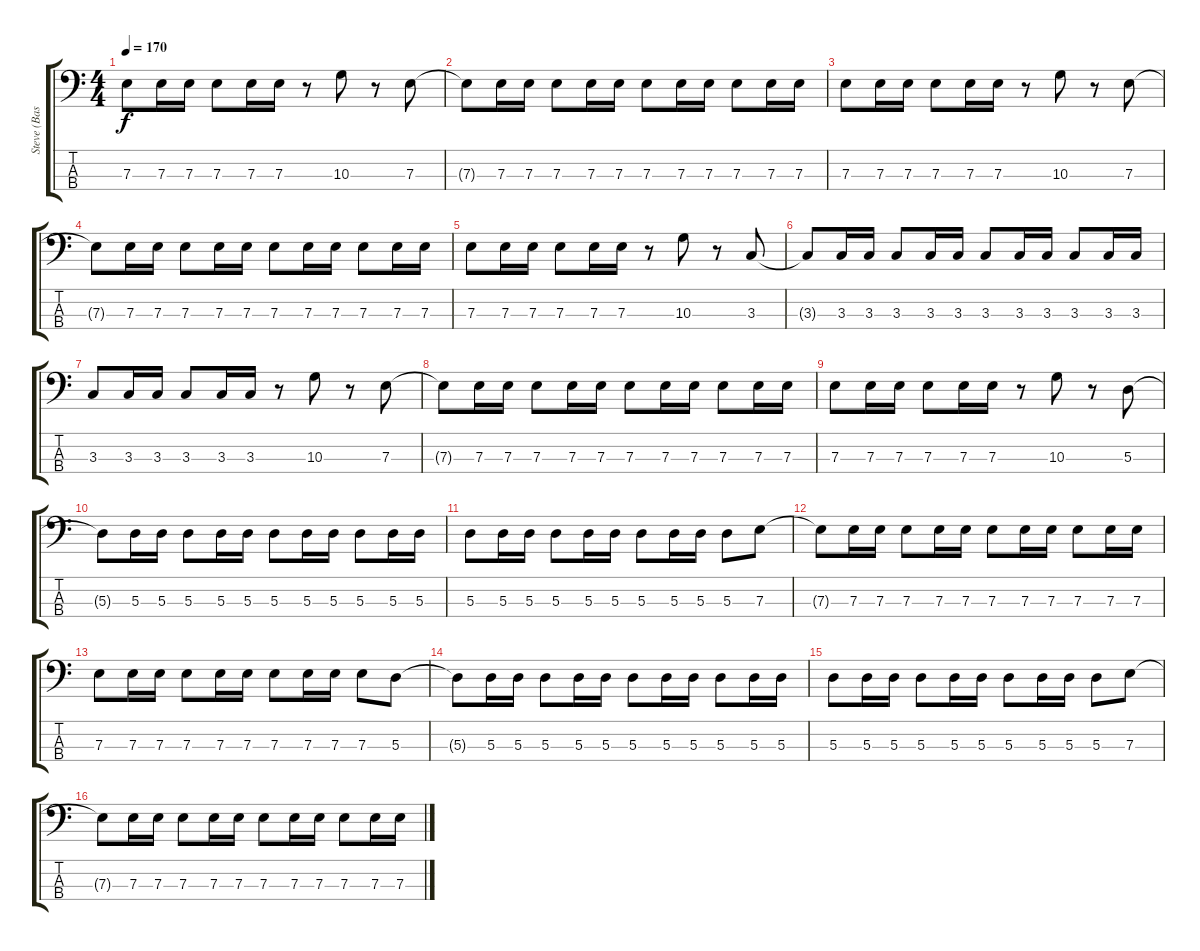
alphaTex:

\track ("Steve (Bass)" "Steve (Bas") {instrument electricbassfinger}
\staff {score tabs}
\tuning (G2 D2 A1 E1) {hide}
\ts (4 4)
\tempo 170
\clef f4
\ks c
7.3.8{dy f} 7.3.16 7.3.16 7.3.8 7.3.16 7.3.16 r.8 10.3.8 r.8 7.3.8 |
7.3{t}.8 7.3.16 7.3.16 7.3.8 7.3.16 7.3.16 7.3.8 7.3.16 7.3.16 7.3.8 7.3.16 7.3.16 |
7.3.8 7.3.16 7.3.16 7.3.8 7.3.16 7.3.16 r.8 10.3.8 r.8 7.3.8 |
7.3{t}.8 7.3.16 7.3.16 7.3.8 7.3.16 7.3.16 7.3.8 7.3.16 7.3.16 7.3.8 7.3.16 7.3.16 |
7.3.8 7.3.16 7.3.16 7.3.8 7.3.16 7.3.16 r.8 10.3.8 r.8 3.3.8 |
3.3{t}.8 3.3.16 3.3.16 3.3.8 3.3.16 3.3.16 3.3.8 3.3.16 3.3.16 3.3.8 3.3.16 3.3.16 |
3.3.8 3.3.16 3.3.16 3.3.8 3.3.16 3.3.16 r.8 10.3.8 r.8 7.3.8 |
7.3{t}.8 7.3.16 7.3.16 7.3.8 7.3.16 7.3.16 7.3.8 7.3.16 7.3.16 7.3.8 7.3.16 7.3.16 |
7.3.8 7.3.16 7.3.16 7.3.8 7.3.16 7.3.16 r.8 10.3.8 r.8 5.3.8 |
5.3{t}.8 5.3.16 5.3.16 5.3.8 5.3.16 5.3.16 5.3.8 5.3.16 5.3.16 5.3.8 5.3.16 5.3.16 |
5.3.8 5.3.16 5.3.16 5.3.8 5.3.16 5.3.16 5.3.8 5.3.16 5.3.16 5.3.8 7.3.8 |
7.3{t}.8 7.3.16 7.3.16 7.3.8 7.3.16 7.3.16 7.3.8 7.3.16 7.3.16 7.3.8 7.3.16 7.3.16 |
7.3.8 7.3.16 7.3.16 7.3.8 7.3.16 7.3.16 7.3.8 7.3.16 7.3.16 7.3.8 5.3.8 |
5.3{t}.8 5.3.16 5.3.16 5.3.8 5.3.16 5.3.16 5.3.8 5.3.16 5.3.16 5.3.8 5.3.16 5.3.16 |
5.3.8 5.3.16 5.3.16 5.3.8 5.3.16 5.3.16 5.3.8 5.3.16 5.3.16 5.3.8 7.3.8 |
7.3{t}.8 7.3.16 7.3.16 7.3.8 7.3.16 7.3.16 7.3.8 7.3.16 7.3.16 7.3.8 7.3.16 7.3.16
